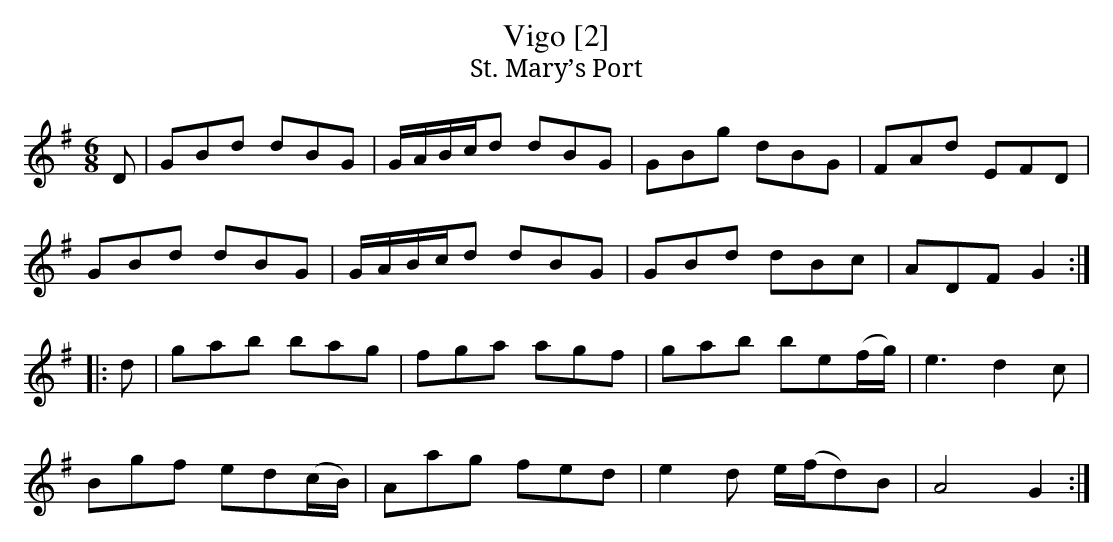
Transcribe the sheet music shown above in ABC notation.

X:1
T:Vigo [2]
T:St. Mary’s Port
M:6/8
L:1/8
K:G
D|GBd dBG|G/A/B/c/d dBG|GBg dBG|FAd EFD|
GBd dBG|G/A/B/c/d dBG|GBd dBc|ADF G2:|
|:d|gab bag|fga agf|gab be(f/g/)|e3 d2c|
Bgf ed(c/B/)|Aag fed|e2d e/(f/d)B|A4 G2:|]
